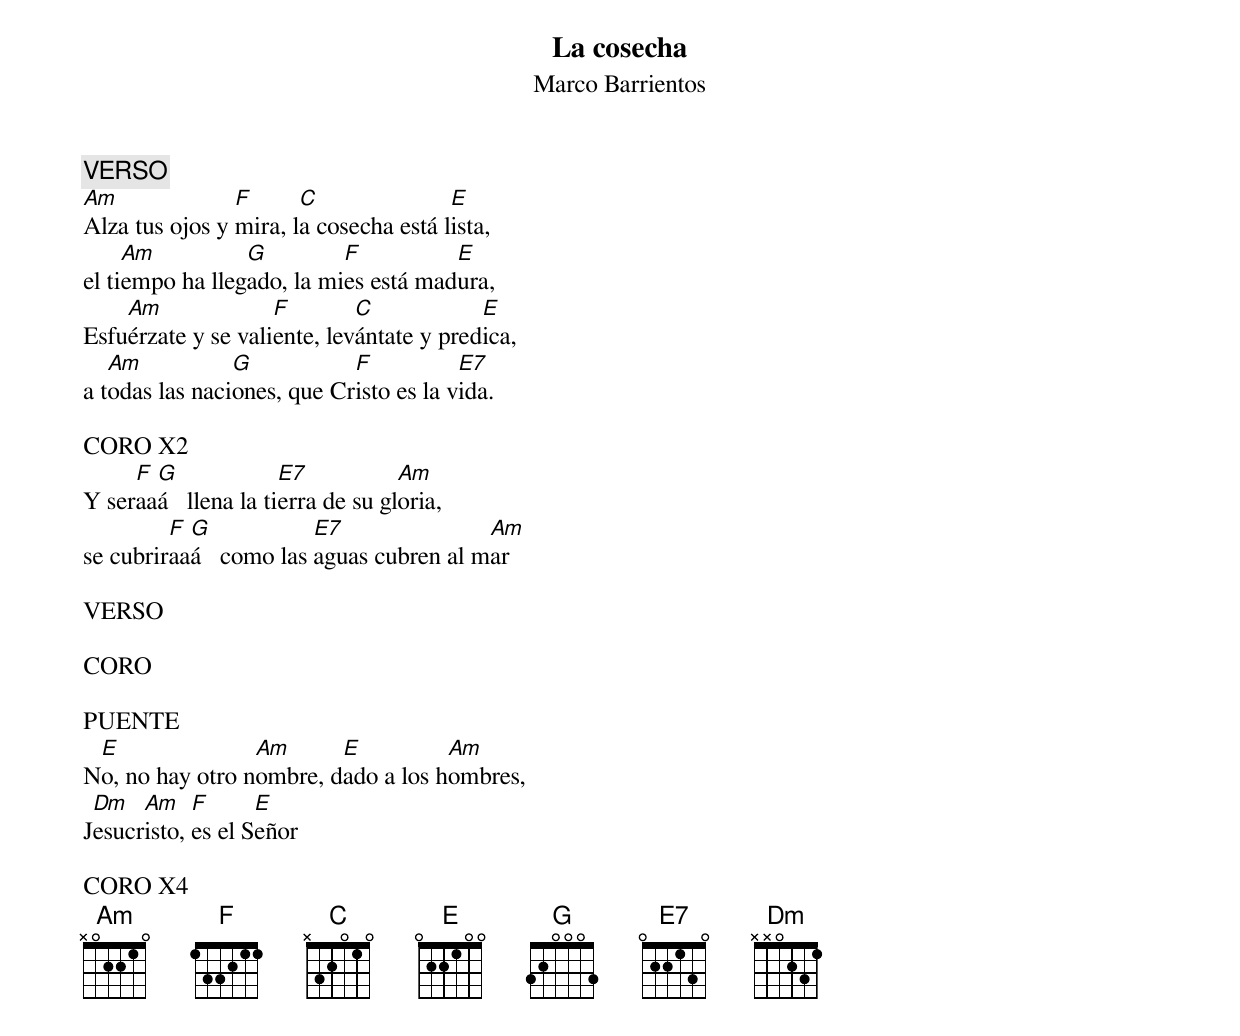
La cosecha
Marco Barrientos

VERSO
Am              F      C               E
Alza tus ojos y mira, la cosecha está lista,
     Am          G         F          E
el tiempo ha llegado, la mies está madura,
    Am              F        C            E
Esfuérzate y se valiente, levántate y predica,
   Am           G           F           E7
a todas las naciones, que Cristo es la vida.

CORO X2
     F G              E7           Am
Y seraaá   llena la tierra de su gloria,
         F G            E7               Am
se cubriraaá   como las aguas cubren al mar

VERSO

CORO

PUENTE
 E               Am      E          Am
No, no hay otro nombre, dado a los hombres,
 Dm   Am    F      E
Jesucristo, es el Señor

CORO X4
